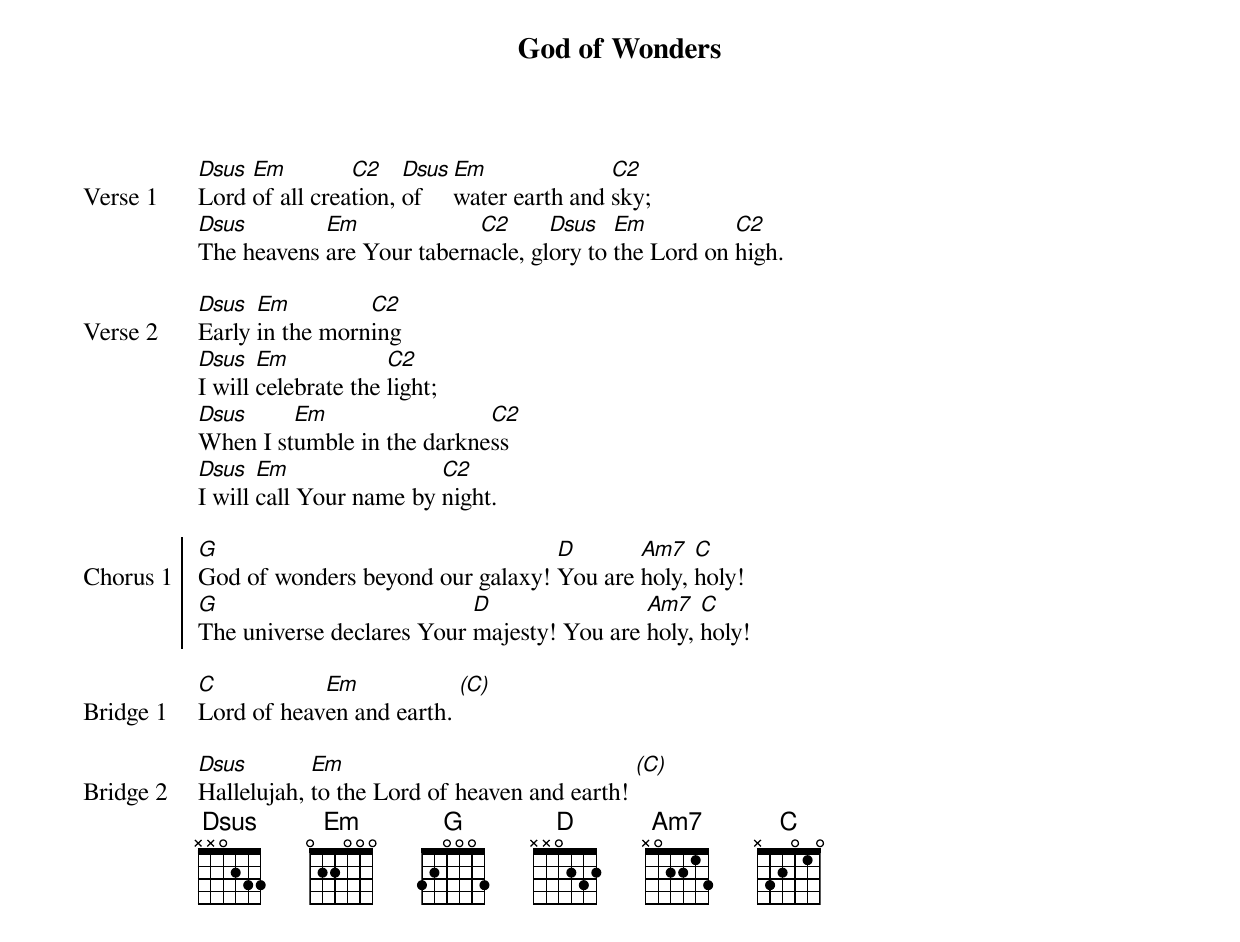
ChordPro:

{title: God of Wonders}
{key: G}
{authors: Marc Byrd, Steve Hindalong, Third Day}
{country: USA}
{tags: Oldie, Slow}
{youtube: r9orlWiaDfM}

{sov Verse 1}
[Dsus]Lord [Em]of all crea[C2]tion, [Dsus]of [Em]water earth and [C2]sky;
[Dsus]The heavens [Em]are Your tabern[C2]acle, gl[Dsus]ory to [Em]the Lord on [C2]high.

{eov}
{sov Verse 2}
[Dsus]Early [Em]in the morn[C2]ing
[Dsus]I will [Em]celebrate the [C2]light;
[Dsus]When I st[Em]umble in the darkne[C2]ss
[Dsus]I will [Em]call Your name by [C2]night.

{eov}
{soc Chorus 1}
[G]God of wonders beyond our galaxy! [D]You are [Am7]holy, [C]holy!
[G]The universe declares Your [D]majesty! You are [Am7]holy, [C]holy!

{eoc}
{sob Bridge 1}
[C]Lord of heav[Em]en and earth. [(C)]

{eob}
{sob Bridge 2}
[Dsus]Hallelujah, [Em]to the Lord of heaven and earth! [(C)]
{eob}
